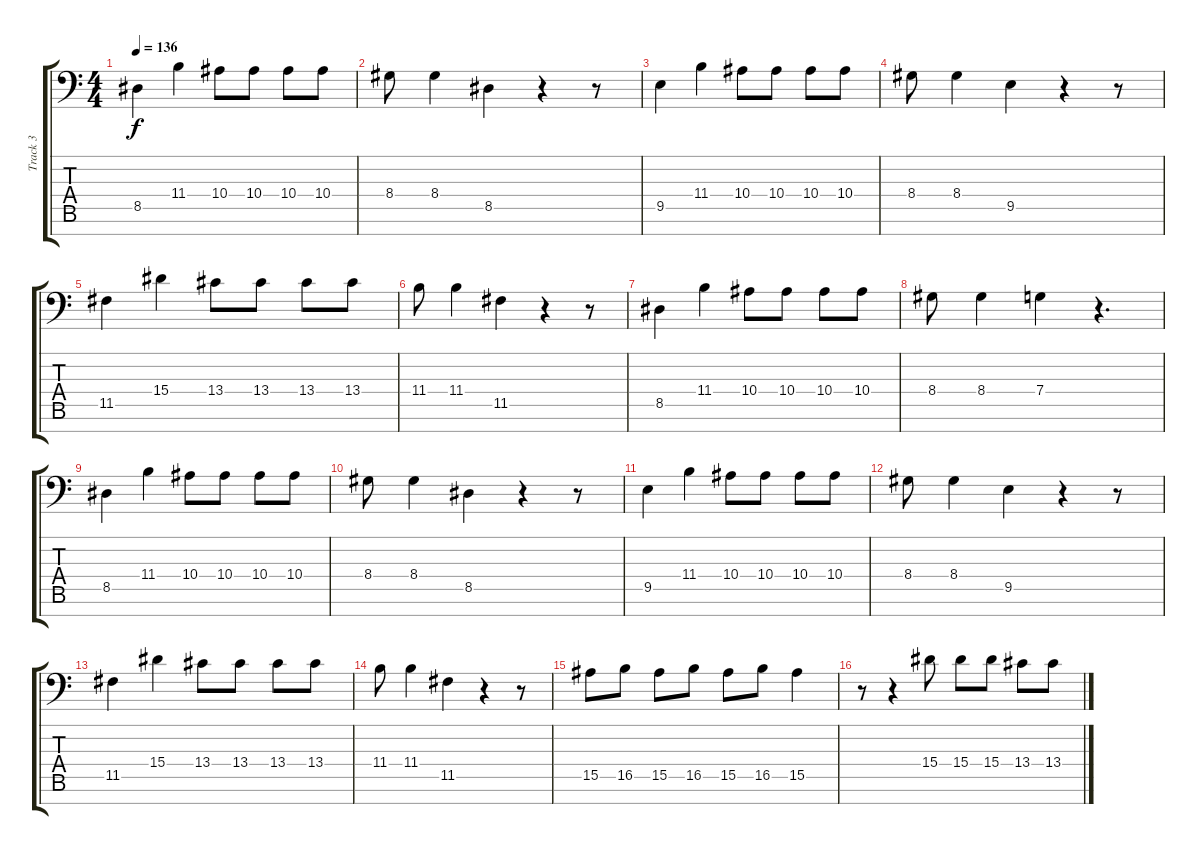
\track ("Track 3" "Track 3") {instrument acousticgrandpiano}
\staff {score tabs}
\tuning (D4 A3 F3 C3 G2 D2 A1) {hide}
\ts (4 4)
\tempo 136
\clef f4
\ks c
8.5.4{dy f instrument acousticgrandpiano} 11.4.4 10.4.8 10.4.8 10.4.8 10.4.8 |
8.4.8 8.4.4 8.5.4 r.4 r.8 |
9.5.4 11.4.4 10.4.8 10.4.8 10.4.8 10.4.8 |
8.4.8 8.4.4 9.5.4 r.4 r.8 |
11.5.4 15.4.4 13.4.8 13.4.8 13.4.8 13.4.8 |
11.4.8 11.4.4 11.5.4 r.4 r.8 |
8.5.4 11.4.4 10.4.8 10.4.8 10.4.8 10.4.8 |
8.4.8 8.4.4 7.4.4 r.4{d} |
8.5.4 11.4.4 10.4.8 10.4.8 10.4.8 10.4.8 |
8.4.8 8.4.4 8.5.4 r.4 r.8 |
9.5.4 11.4.4 10.4.8 10.4.8 10.4.8 10.4.8 |
8.4.8 8.4.4 9.5.4 r.4 r.8 |
11.5.4 15.4.4 13.4.8 13.4.8 13.4.8 13.4.8 |
11.4.8 11.4.4 11.5.4 r.4 r.8 |
15.5.8 16.5.8 15.5.8 16.5.8 15.5.8 16.5.8 15.5.4 |
r.8 r.4 15.4.8 15.4.8 15.4.8 13.4.8 13.4.8
